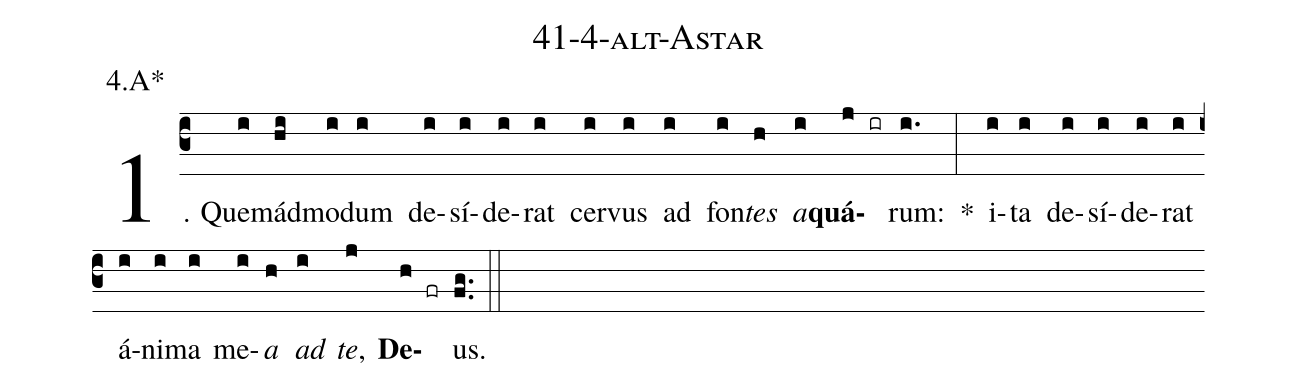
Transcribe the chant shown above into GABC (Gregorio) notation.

name: 41-4-alt-Astar;
annotation: 4.A*;
%%
(c3)1. Quem(i)ád(hi)mo(i)dum(i) de(i)sí(i)de(i)rat(i) cer(i)vus(i) ad(i) fon(i)<i>tes</i>(h) <i>a</i>(i)<b>quá</b>(j ir)rum:(i.) *(:) i(i)ta(i) de(i)sí(i)de(i)rat(i) á(i)ni(i)ma(i) me(i)<i>a</i>(h) <i>ad</i>(i) <i>te</i>,(j) <b>De</b>(h fr)us.(fg..) (::)
